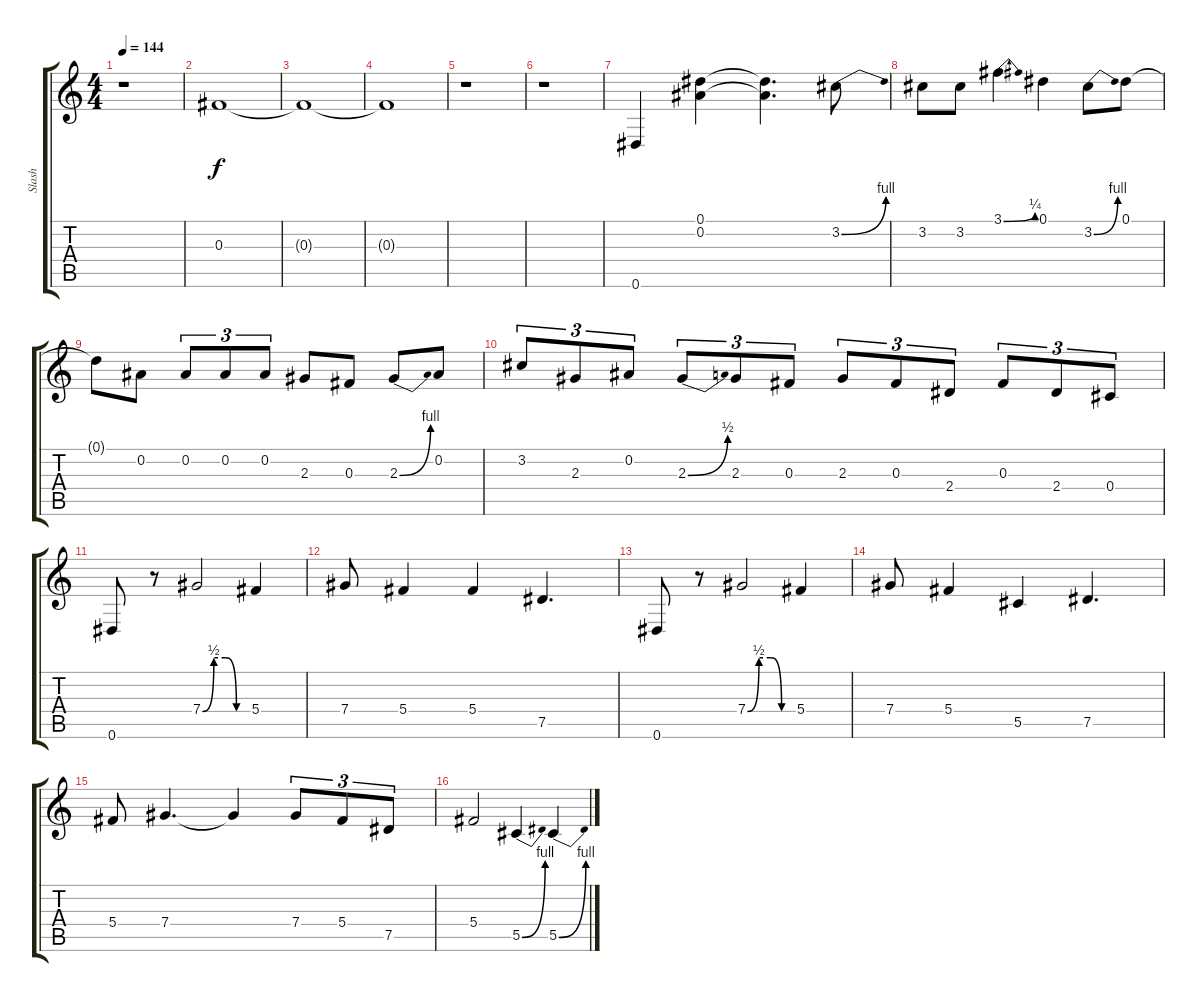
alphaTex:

\track ("Slash" "Slash") {instrument distortionguitar}
\staff {score tabs}
\tuning (Eb4 Bb3 Gb3 Db3 Ab2 Eb2) {hide}
\ts (4 4)
\tempo 144
\clef g2
\ks c
r.1{dy f instrument distortionguitar} |
0.3.1 |
0.3{t}.1 |
0.3{t}.1 |
r.1 |
r.1 |
0.6.4 (0.1 0.2).4 (0.1{t} 0.2{t}).4{d} 3.2{be (bend 0 0 60 4)}.8 |
3.2.8 3.2.8 3.1{be (bend 0 0 60 1)}.4 0.1.4 3.2{be (bend 0 0 60 4)}.8 0.1.8 |
0.1{t}.8 0.2.8 0.2.8{tu (3 2)} 0.2.8{tu (3 2)} 0.2.8{tu (3 2)} 2.3.8 0.3.8 2.3{be (bend 0 0 60 4)}.8 0.2.8 |
3.2.8{tu (3 2)} 2.3.8{tu (3 2)} 0.2.8{tu (3 2)} 2.3{be (bend 0 0 60 2)}.8{tu (3 2)} 2.3.8{tu (3 2)} 0.3.8{tu (3 2)} 2.3.8{tu (3 2)} 0.3.8{tu (3 2)} 2.4.8{tu (3 2)} 0.3.8{tu (3 2)} 2.4.8{tu (3 2)} 0.4.8{tu (3 2)} |
0.6.8 r.8 7.4{be (custom 0 0 15 2 30 2 45 0 60 0)}.2 5.4.4 |
7.4.8 5.4.4 5.4.4 7.5.4{d} |
0.6.8 r.8 7.4{be (custom 0 0 15 2 30 2 45 0 60 0)}.2 5.4.4 |
7.4.8 5.4.4 5.5.4 7.5.4{d} |
5.4.8 7.4.4{d} 7.4{t}.4 7.4.8{tu (3 2)} 5.4.8{tu (3 2)} 7.5.8{tu (3 2)} |
5.4.2 5.5{be (bend 0 0 60 4)}.4 5.5{be (bend 0 0 60 4)}.4
